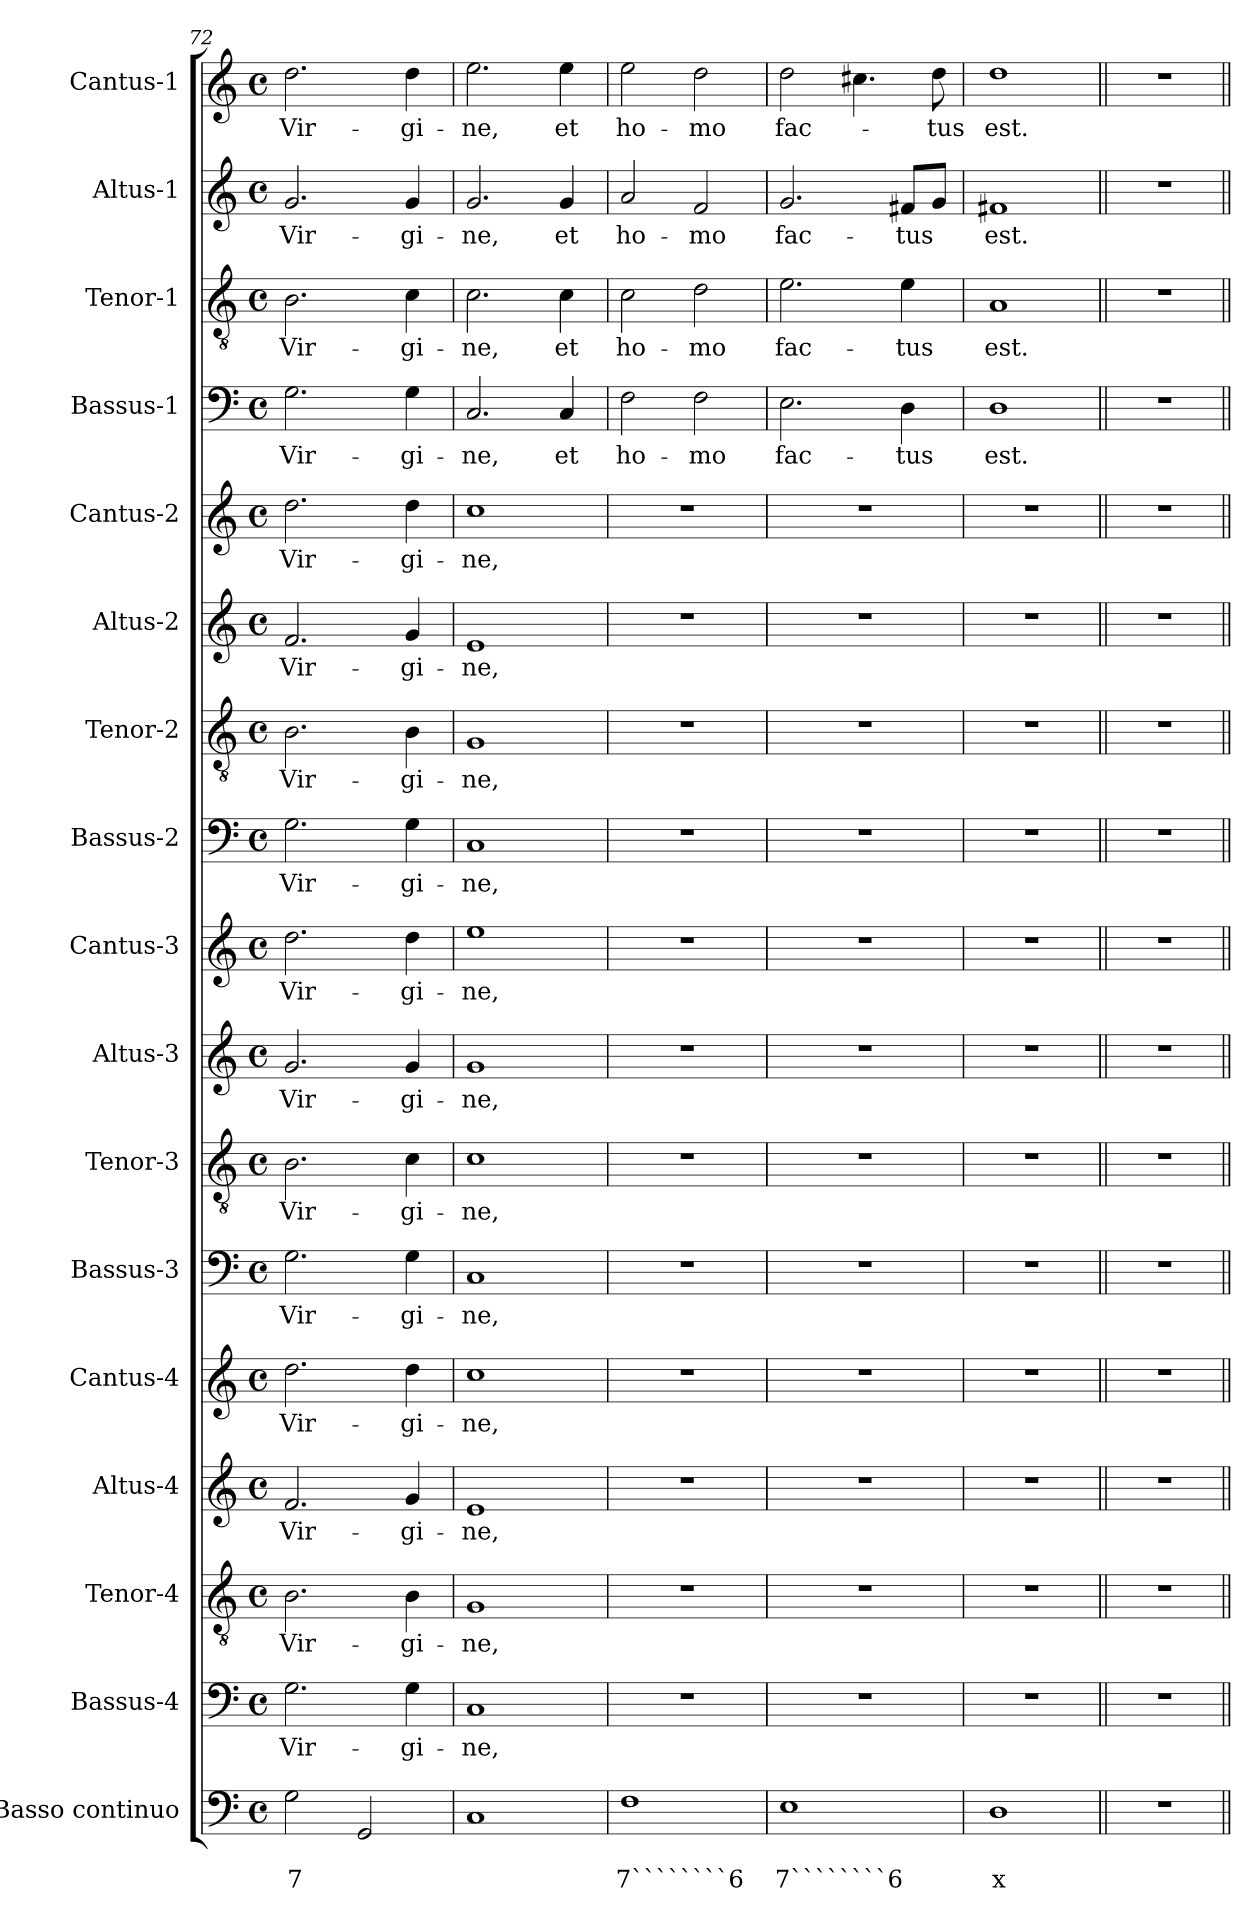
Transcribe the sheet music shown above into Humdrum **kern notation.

**kern	**text	**text	**kern	**text	**kern	**text	**kern	**text	**kern	**text	**kern	**text	**kern	**text	**kern	**text	**kern	**text	**kern	**text	**kern	**text	**kern	**text	**kern	**text	**kern	**text	**kern	**text	**kern	**text	**kern	**text
*part17	*part17	*part17	*part16	*part16	*part15	*part15	*part14	*part14	*part13	*part13	*part12	*part12	*part11	*part11	*part10	*part10	*part9	*part9	*part8	*part8	*part7	*part7	*part6	*part6	*part5	*part5	*part4	*part4	*part3	*part3	*part2	*part2	*part1	*part1
*staff17	*staff17	*staff17	*staff16	*staff16	*staff15	*staff15	*staff14	*staff14	*staff13	*staff13	*staff12	*staff12	*staff11	*staff11	*staff10	*staff10	*staff9	*staff9	*staff8	*staff8	*staff7	*staff7	*staff6	*staff6	*staff5	*staff5	*staff4	*staff4	*staff3	*staff3	*staff2	*staff2	*staff1	*staff1
*I"Basso continuo	*	*	*I"Bassus-4	*	*I"Tenor-4	*	*I"Altus-4	*	*I"Cantus-4	*	*I"Bassus-3	*	*I"Tenor-3	*	*I"Altus-3	*	*I"Cantus-3	*	*I"Bassus-2	*	*I"Tenor-2	*	*I"Altus-2	*	*I"Cantus-2	*	*I"Bassus-1	*	*I"Tenor-1	*	*I"Altus-1	*	*I"Cantus-1	*
*I'BC2	*	*	*I'B4	*	*I'T4	*	*I'A4	*	*I'C4	*	*I'B3	*	*I'T3	*	*I'A3	*	*I'C3	*	*I'B2	*	*I'T2	*	*I'A-2	*	*I'C2	*	*I'B1	*	*I'T1	*	*I'A1	*	*I'C1	*
*clefF4	*	*	*clefF4	*	*clefGv2	*	*clefG2	*	*clefG2	*	*clefF4	*	*clefGv2	*	*clefG2	*	*clefG2	*	*clefF4	*	*clefGv2	*	*clefG2	*	*clefG2	*	*clefF4	*	*clefGv2	*	*clefG2	*	*clefG2	*
*k[]	*	*	*k[]	*	*k[]	*	*k[]	*	*k[]	*	*k[]	*	*k[]	*	*k[]	*	*k[]	*	*k[]	*	*k[]	*	*k[]	*	*k[]	*	*k[]	*	*k[]	*	*k[]	*	*k[]	*
*C:	*	*	*C:	*	*C:	*	*C:	*	*C:	*	*C:	*	*C:	*	*C:	*	*C:	*	*C:	*	*C:	*	*C:	*	*C:	*	*C:	*	*C:	*	*C:	*	*C:	*
*M4/4	*	*	*M4/4	*	*M4/4	*	*M4/4	*	*M4/4	*	*M4/4	*	*M4/4	*	*M4/4	*	*M4/4	*	*M4/4	*	*M4/4	*	*M4/4	*	*M4/4	*	*M4/4	*	*M4/4	*	*M4/4	*	*M4/4	*
*met(c)	*	*	*met(c)	*	*met(c)	*	*met(c)	*	*met(c)	*	*met(c)	*	*met(c)	*	*met(c)	*	*met(c)	*	*met(c)	*	*met(c)	*	*met(c)	*	*met(c)	*	*met(c)	*	*met(c)	*	*met(c)	*	*met(c)	*
=72	=72	=72	=72	=72	=72	=72	=72	=72	=72	=72	=72	=72	=72	=72	=72	=72	=72	=72	=72	=72	=72	=72	=72	=72	=72	=72	=72	=72	=72	=72	=72	=72	=72	=72
!	!	!LO:LY:b	!	!LO:LY:b	!	!LO:LY:b	!	!LO:LY:b	!	!LO:LY:b	!	!LO:LY:b	!	!LO:LY:b	!	!LO:LY:b	!	!LO:LY:b	!	!LO:LY:b	!	!LO:LY:b	!	!LO:LY:b	!	!LO:LY:b	!	!LO:LY:b	!	!LO:LY:b	!	!LO:LY:b	!	!LO:LY:b
2G\	.	7	2.G\	Vir-	2.B\	Vir-	2.f/	Vir-	2.dd\	Vir-	2.G\	Vir-	2.B\	Vir-	2.g/	Vir-	2.dd\	Vir-	2.G\	Vir-	2.B\	Vir-	2.f/	Vir-	2.dd\	Vir-	2.G\	Vir-	2.B\	Vir-	2.g/	Vir-	2.dd\	Vir-
2GG/	.	.	.	.	.	.	.	.	.	.	.	.	.	.	.	.	.	.	.	.	.	.	.	.	.	.	.	.	.	.	.	.	.	.
!	!	!	!	!LO:LY:b	!	!LO:LY:b	!	!LO:LY:b	!	!LO:LY:b	!	!LO:LY:b	!	!LO:LY:b	!	!LO:LY:b	!	!LO:LY:b	!	!LO:LY:b	!	!LO:LY:b	!	!LO:LY:b	!	!LO:LY:b	!	!LO:LY:b	!	!LO:LY:b	!	!LO:LY:b	!	!LO:LY:b
.	.	.	4G\	-gi-	4B\	-gi-	4g/	-gi-	4dd\	-gi-	4G\	-gi-	4c\	-gi-	4g/	-gi-	4dd\	-gi-	4G\	-gi-	4B\	-gi-	4g/	-gi-	4dd\	-gi-	4G\	-gi-	4c\	-gi-	4g/	-gi-	4dd\	-gi-
!!LO:PB:g=z
=73	=73	=73	=73	=73	=73	=73	=73	=73	=73	=73	=73	=73	=73	=73	=73	=73	=73	=73	=73	=73	=73	=73	=73	=73	=73	=73	=73	=73	=73	=73	=73	=73	=73	=73
!	!	!	!	!LO:LY:b	!	!LO:LY:b	!	!LO:LY:b	!	!LO:LY:b	!	!LO:LY:b	!	!LO:LY:b	!	!LO:LY:b	!	!LO:LY:b	!	!LO:LY:b	!	!LO:LY:b	!	!LO:LY:b	!	!LO:LY:b	!	!LO:LY:b	!	!LO:LY:b	!	!LO:LY:b	!	!LO:LY:b
1C	.	.	1C	-ne,	1G	-ne,	1e	-ne,	1cc	-ne,	1C	-ne,	1c	-ne,	1g	-ne,	1ee	-ne,	1C	-ne,	1G	-ne,	1e	-ne,	1cc	-ne,	2.C/	-ne,	2.c\	-ne,	2.g/	-ne,	2.ee\	-ne,
!	!	!	!	!	!	!	!	!	!	!	!	!	!	!	!	!	!	!	!	!	!	!	!	!	!	!	!	!LO:LY:b	!	!LO:LY:b	!	!LO:LY:b	!	!LO:LY:b
.	.	.	.	.	.	.	.	.	.	.	.	.	.	.	.	.	.	.	.	.	.	.	.	.	.	.	4C/	et	4c\	et	4g/	et	4ee\	et
=74	=74	=74	=74	=74	=74	=74	=74	=74	=74	=74	=74	=74	=74	=74	=74	=74	=74	=74	=74	=74	=74	=74	=74	=74	=74	=74	=74	=74	=74	=74	=74	=74	=74	=74
!	!	!LO:LY:b	!	!	!	!	!	!	!	!	!	!	!	!	!	!	!	!	!	!	!	!	!	!	!	!	!	!LO:LY:b	!	!LO:LY:b	!	!LO:LY:b	!	!LO:LY:b
1F	.	7````````6	1r	.	1r	.	1r	.	1r	.	1r	.	1r	.	1r	.	1r	.	1r	.	1r	.	1r	.	1r	.	2F\	ho-	2c\	ho-	2a/	ho-	2ee\	ho-
!	!	!	!	!	!	!	!	!	!	!	!	!	!	!	!	!	!	!	!	!	!	!	!	!	!	!	!	!LO:LY:b	!	!LO:LY:b	!	!LO:LY:b	!	!LO:LY:b
.	.	.	.	.	.	.	.	.	.	.	.	.	.	.	.	.	.	.	.	.	.	.	.	.	.	.	2F\	-mo	2d\	-mo	2f/	-mo	2dd\	-mo
=75	=75	=75	=75	=75	=75	=75	=75	=75	=75	=75	=75	=75	=75	=75	=75	=75	=75	=75	=75	=75	=75	=75	=75	=75	=75	=75	=75	=75	=75	=75	=75	=75	=75	=75
!	!	!LO:LY:b	!	!	!	!	!	!	!	!	!	!	!	!	!	!	!	!	!	!	!	!	!	!	!	!	!	!LO:LY:b	!	!LO:LY:b	!	!LO:LY:b	!	!LO:LY:b
1E	.	7````````6	1r	.	1r	.	1r	.	1r	.	1r	.	1r	.	1r	.	1r	.	1r	.	1r	.	1r	.	1r	.	2.E\	fac-	2.e\	fac-	2.g/	fac-	2dd\	fac-
.	.	.	.	.	.	.	.	.	.	.	.	.	.	.	.	.	.	.	.	.	.	.	.	.	.	.	.	.	.	.	.	.	4.cc#X\	.
!	!	!	!	!	!	!	!	!	!	!	!	!	!	!	!	!	!	!	!	!	!	!	!	!	!	!	!	!LO:LY:b	!	!LO:LY:b	!	!LO:LY:b	!	!
.	.	.	.	.	.	.	.	.	.	.	.	.	.	.	.	.	.	.	.	.	.	.	.	.	.	.	4D\	-tus	4e\	-tus	8f#X/L	-tus	.	.
!	!	!	!	!	!	!	!	!	!	!	!	!	!	!	!	!	!	!	!	!	!	!	!	!	!	!	!	!	!	!	!	!	!	!LO:LY:b
.	.	.	.	.	.	.	.	.	.	.	.	.	.	.	.	.	.	.	.	.	.	.	.	.	.	.	.	.	.	.	8g/J	.	8dd\	-tus
=76	=76	=76	=76	=76	=76	=76	=76	=76	=76	=76	=76	=76	=76	=76	=76	=76	=76	=76	=76	=76	=76	=76	=76	=76	=76	=76	=76	=76	=76	=76	=76	=76	=76	=76
!	!	!LO:LY:b	!	!	!	!	!	!	!	!	!	!	!	!	!	!	!	!	!	!	!	!	!	!	!	!	!	!LO:LY:b	!	!LO:LY:b	!	!LO:LY:b	!	!LO:LY:b
1D	.	x	1r	.	1r	.	1r	.	1r	.	1r	.	1r	.	1r	.	1r	.	1r	.	1r	.	1r	.	1r	.	1D	est.	1A	est.	1f#X	est.	1dd	est.
=77||	=77||	=77||	=77||	=77||	=77||	=77||	=77||	=77||	=77||	=77||	=77||	=77||	=77||	=77||	=77||	=77||	=77||	=77||	=77||	=77||	=77||	=77||	=77||	=77||	=77||	=77||	=77||	=77||	=77||	=77||	=77||	=77||	=77||	=77||
1r	.	.	1r	.	1r	.	1r	.	1r	.	1r	.	1r	.	1r	.	1r	.	1r	.	1r	.	1r	.	1r	.	1r	.	1r	.	1r	.	1r	.
=||	=||	=||	=||	=||	=||	=||	=||	=||	=||	=||	=||	=||	=||	=||	=||	=||	=||	=||	=||	=||	=||	=||	=||	=||	=||	=||	=||	=||	=||	=||	=||	=||	=||	=||
*-	*-	*-	*-	*-	*-	*-	*-	*-	*-	*-	*-	*-	*-	*-	*-	*-	*-	*-	*-	*-	*-	*-	*-	*-	*-	*-	*-	*-	*-	*-	*-	*-	*-	*-
